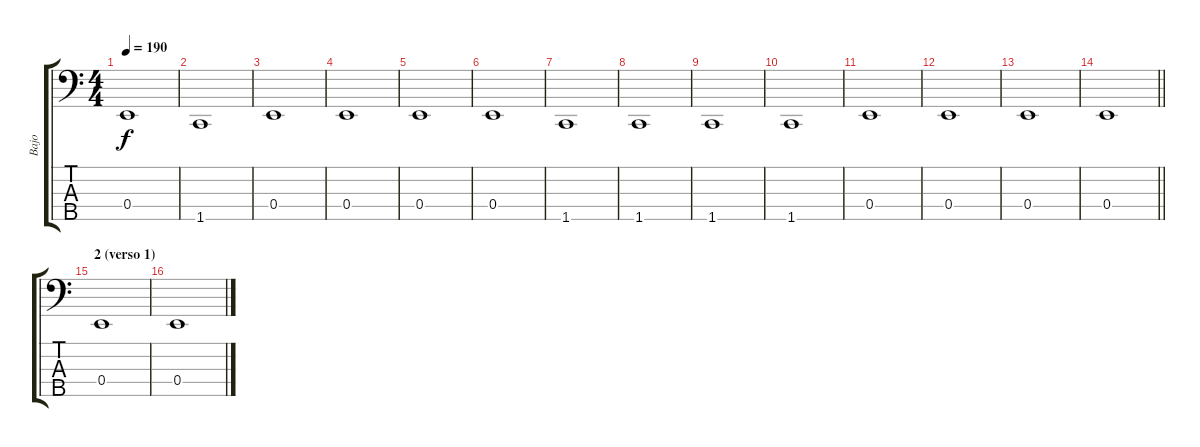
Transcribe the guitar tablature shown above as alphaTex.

\track ("Bajo" "Bajo") {instrument fretlessbass}
\staff {score tabs}
\tuning (G2 D2 A1 E1 B0) {hide}
\ts (4 4)
\tempo 190
\clef f4
\ks c
0.4.1{dy f} |
1.5.1 |
0.4.1 |
0.4.1 |
0.4.1 |
0.4.1 |
1.5.1 |
1.5.1 |
1.5.1 |
1.5.1 |
0.4.1 |
0.4.1 |
0.4.1 |
\barLineRight lightlight
0.4.1 |
\section ("" "2 (verso 1)")
0.4.1 |
0.4.1
